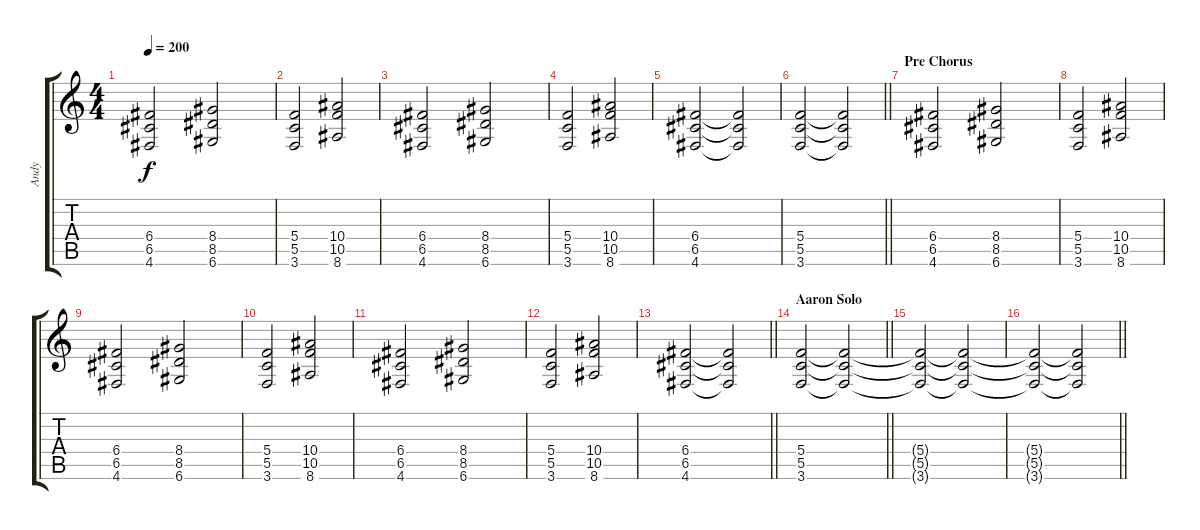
\track ("Andy" "Andy") {instrument electricguitarjazz}
\staff {score tabs}
\tuning (D4 A3 F3 C3 G2 D2) {hide}
\ts (4 4)
\tempo 200
\clef g2
\ks c
(6.4 6.5 4.6).2{dy f} (8.4 8.5 6.6).2 |
(5.4 5.5 3.6).2 (10.4 10.5 8.6).2 |
(6.4 6.5 4.6).2 (8.4 8.5 6.6).2 |
(5.4 5.5 3.6).2 (10.4 10.5 8.6).2 |
(6.4 6.5 4.6).2 (6.4{t} 6.5{t} 4.6{t}).2 |
\barLineRight lightlight
(5.4 5.5 3.6).2 (5.4{t} 5.5{t} 3.6{t}).2 |
\section ("" "Pre Chorus")
(6.4 6.5 4.6).2 (8.4 8.5 6.6).2 |
(5.4 5.5 3.6).2 (10.4 10.5 8.6).2 |
(6.4 6.5 4.6).2 (8.4 8.5 6.6).2 |
(5.4 5.5 3.6).2 (10.4 10.5 8.6).2 |
(6.4 6.5 4.6).2 (8.4 8.5 6.6).2 |
(5.4 5.5 3.6).2 (10.4 10.5 8.6).2 |
\barLineRight lightlight
(6.4 6.5 4.6).2 (6.4{t} 6.5{t} 4.6{t}).2 |
\section ("" "Aaron Solo")
\barLineRight lightlight
(5.4 5.5 3.6).2 (5.4{t} 5.5{t} 3.6{t}).2 |
(5.4{t} 5.5{t} 3.6{t}).2 (5.4{t} 5.5{t} 3.6{t}).2 |
\barLineRight lightlight
(5.4{t} 5.5{t} 3.6{t}).2 (5.4{t} 5.5{t} 3.6{t}).2
